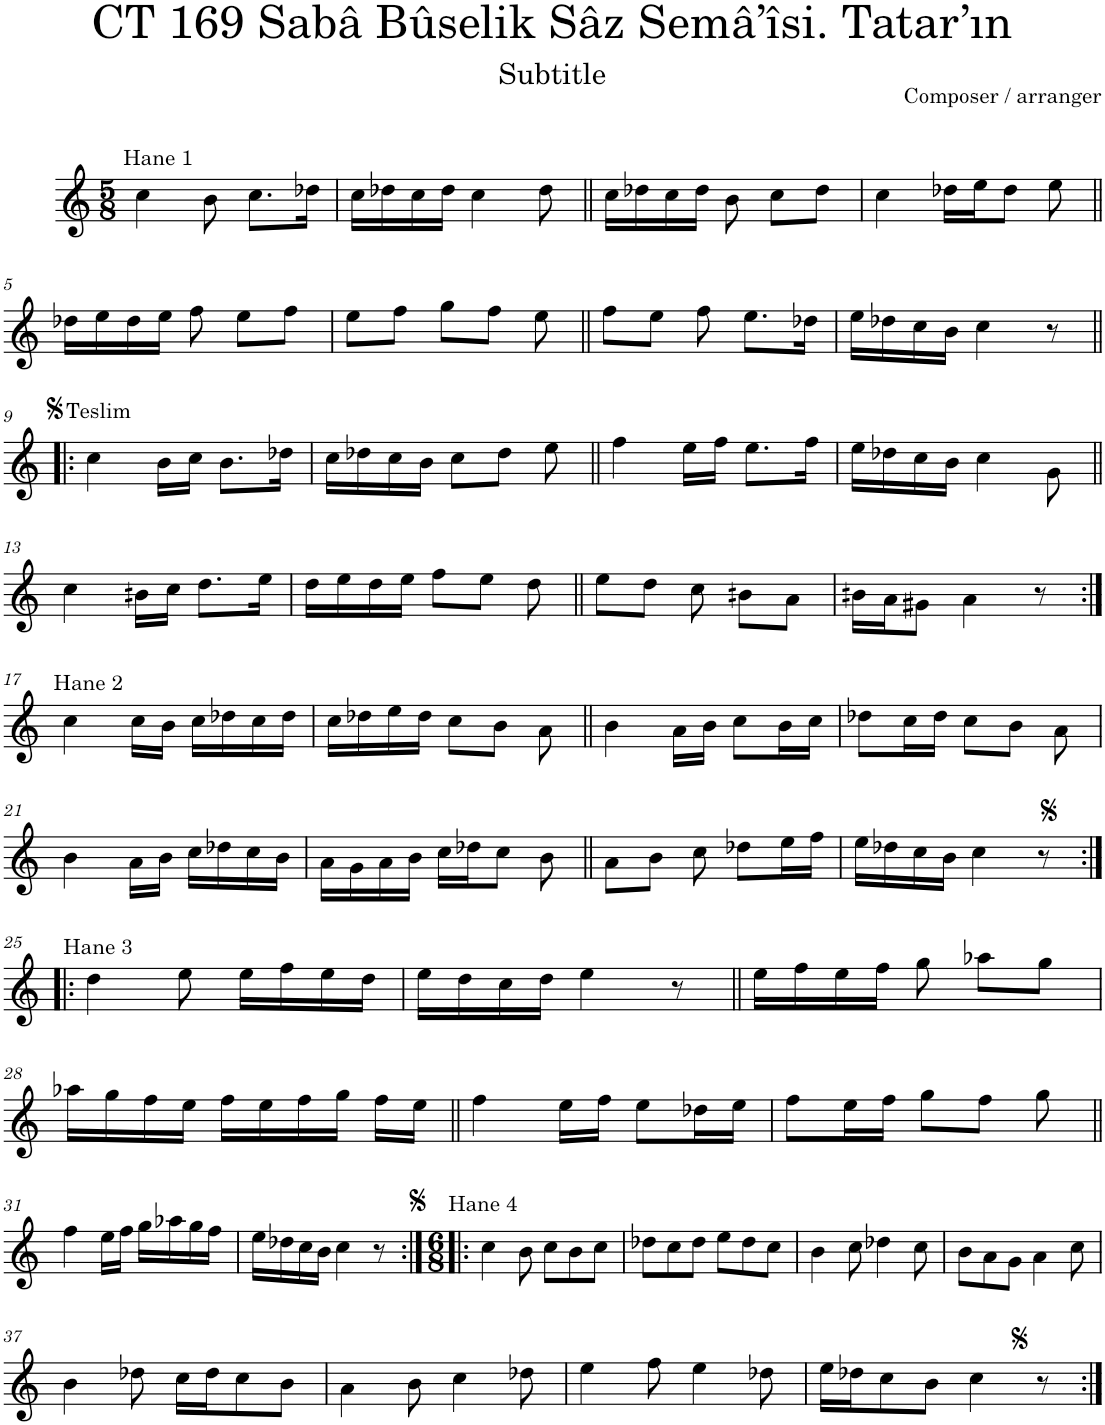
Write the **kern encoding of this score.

**kern
*part1
*staff1
*I"Voice
*I'Vo.
*clefG2
*k[]
*M5/8
=1
!LO:TX:a:t=Hane 1
4cc\
8b\
8.cc\L
16dd-X\Jk
=2
16cc\LL
16dd-X\
16cc\
16dd-\JJ
4cc\
8dd-\
=3||
16cc\LL
16dd-X\
16cc\
16dd-\JJ
8b\
8cc\L
8dd-\J
=4
4cc\
16dd-X\LL
16ee\J
8dd-\J
8ee\
!!LO:LB:g=z
=5||
16dd-X\LL
16ee\
16dd-\
16ee\JJ
8ff\
8ee\L
8ff\J
=6
8ee\L
8ff\J
8gg\L
8ff\J
8ee\
=7||
8ff\L
8ee\J
8ff\
8.ee\L
16dd-X\Jk
=8
16ee\LL
16dd-X\
16cc\
16b\JJ
4cc\
8r
!!LO:LB:g=z
=9!|:
!LO:TX:a:t=Teslim
4cc\
16b\LL
16cc\JJ
8.b\L
16dd-X\Jk
=10
16cc\LL
16dd-X\
16cc\
16b\JJ
8cc\L
8dd-\J
8ee\
=11||
4ff\
16ee\LL
16ff\JJ
8.ee\L
16ff\Jk
=12
16ee\LL
16dd-X\
16cc\
16b\JJ
4cc\
8g\
!!LO:LB:g=z
=13||
4cc\
16bn\LL
16cc\JJ
8.dd\L
16ee\Jk
=14
16dd\LL
16ee\
16dd\
16ee\JJ
8ff\L
8ee\J
8dd\
=15||
8ee\L
8dd\J
8cc\
8bn\L
8a\J
=16
16bn\LL
16a\J
8g#X\J
4a\
8r
!!LO:LB:g=z
=17:|!
!LO:TX:a:t=Hane 2
4cc\
16cc\LL
16b\JJ
16cc\LL
16dd-X\
16cc\
16dd-\JJ
=18
16cc\LL
16dd-X\
16ee\
16dd-\JJ
8cc\L
8b\J
8a\
=19||
4b\
16a\LL
16b\JJ
8cc\L
16b\L
16cc\JJ
=20
8dd-X\L
16cc\L
16dd-\JJ
8cc\L
8b\J
8a\
!!LO:LB:g=z
=21
4b\
16a\LL
16b\JJ
16cc\LL
16dd-X\
16cc\
16b\JJ
=22
16a\LL
16g\
16a\
16b\JJ
16cc\LL
16dd-X\J
8cc\J
8b\
=23||
8a\L
8b\J
8cc\
8dd-X\L
16ee\L
16ff\JJ
=24
16ee\LL
16dd-X\
16cc\
16b\JJ
4cc\
8r
!!LO:LB:g=z
=25:|!|:
!LO:TX:a:t=Hane 3
4dd\
8ee\
16ee\LL
16ff\
16ee\
16dd\JJ
=26
16ee\LL
16dd\
16cc\
16dd\JJ
4ee\
8r
=27||
16ee\LL
16ff\
16ee\
16ff\JJ
8gg\
8aa-X\L
8gg\J
!!LO:LB:g=z
=28
16aa-X\LL
16gg\
16ff\
16ee\JJ
16ff\LL
16ee\
16ff\
16gg\JJ
16ff\LL
16ee\JJ
=29||
4ff\
16ee\LL
16ff\JJ
8ee\L
16dd-X\L
16ee\JJ
=30
8ff\L
16ee\L
16ff\JJ
8gg\L
8ff\J
8gg\
!!LO:LB:g=z
=31||
4ff\
16ee\LL
16ff\JJ
16gg\LL
16aa-X\
16gg\
16ff\JJ
=32
16ee\LL
16dd-X\
16cc\
16b\JJ
4cc\
8r
=33:|!|:
*M6/8
!LO:TX:a:t=Hane 4
4cc\
8b\
8cc\L
8b\
8cc\J
=34
8dd-X\L
8cc\
8dd-\J
8ee\L
8dd-\
8cc\J
=35
4b\
8cc\
4dd-X\
8cc\
=36
8b\L
8a\
8g\J
4a\
8cc\
!!LO:LB:g=z
=37
4b\
8dd-X\
16cc\LL
16dd-\J
8cc\
8b\J
=38
4a\
8b\
4cc\
8dd-X\
=39
4ee\
8ff\
4ee\
8dd-X\
=40
16ee\LL
16dd-X\J
8cc\
8b\J
4cc\
8r
=:|!
*-
